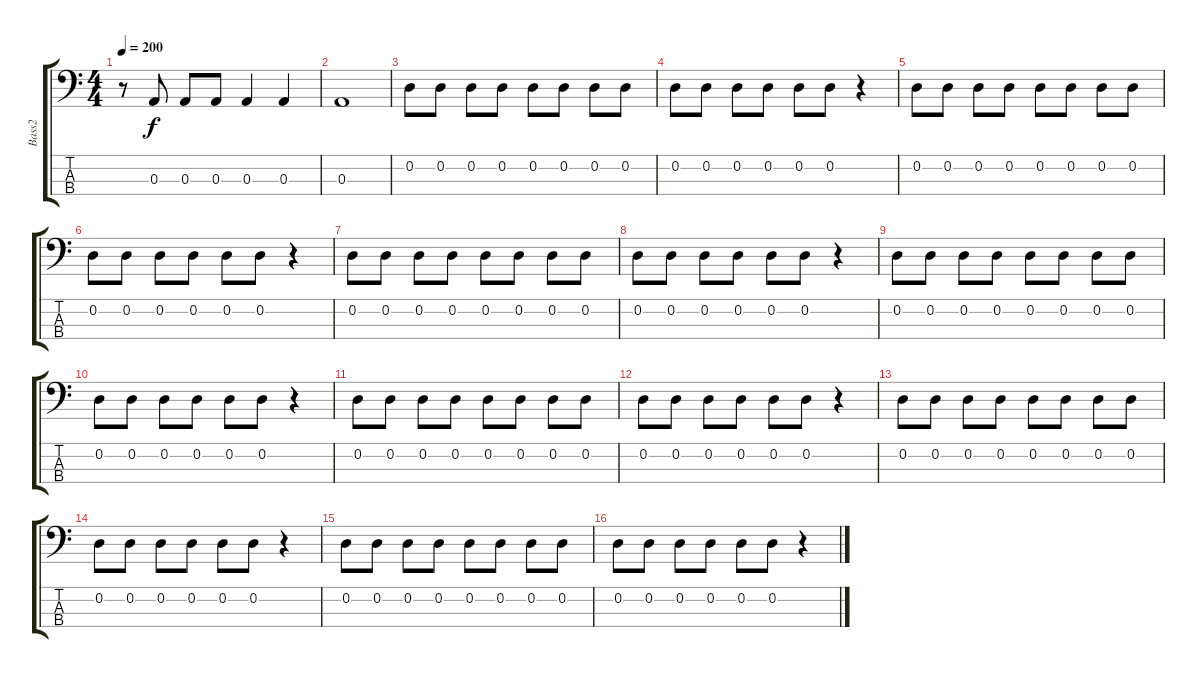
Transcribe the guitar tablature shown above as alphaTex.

\track ("Bass2" "Bass2") {instrument electricbassfinger}
\staff {score tabs}
\tuning (G2 D2 A1 E1) {hide}
\ts (4 4)
\tempo 200
\clef f4
\ks c
r.8{dy f instrument electricbassfinger} 0.3.8 0.3.8 0.3.8 0.3.4 0.3.4 |
0.3.1 |
0.2.8 0.2.8 0.2.8 0.2.8 0.2.8 0.2.8 0.2.8 0.2.8 |
0.2.8 0.2.8 0.2.8 0.2.8 0.2.8 0.2.8 r.4 |
0.2.8 0.2.8 0.2.8 0.2.8 0.2.8 0.2.8 0.2.8 0.2.8 |
0.2.8 0.2.8 0.2.8 0.2.8 0.2.8 0.2.8 r.4 |
0.2.8 0.2.8 0.2.8 0.2.8 0.2.8 0.2.8 0.2.8 0.2.8 |
0.2.8 0.2.8 0.2.8 0.2.8 0.2.8 0.2.8 r.4 |
0.2.8 0.2.8 0.2.8 0.2.8 0.2.8 0.2.8 0.2.8 0.2.8 |
0.2.8 0.2.8 0.2.8 0.2.8 0.2.8 0.2.8 r.4 |
0.2.8 0.2.8 0.2.8 0.2.8 0.2.8 0.2.8 0.2.8 0.2.8 |
0.2.8 0.2.8 0.2.8 0.2.8 0.2.8 0.2.8 r.4 |
0.2.8 0.2.8 0.2.8 0.2.8 0.2.8 0.2.8 0.2.8 0.2.8 |
0.2.8 0.2.8 0.2.8 0.2.8 0.2.8 0.2.8 r.4 |
0.2.8 0.2.8 0.2.8 0.2.8 0.2.8 0.2.8 0.2.8 0.2.8 |
0.2.8 0.2.8 0.2.8 0.2.8 0.2.8 0.2.8 r.4
